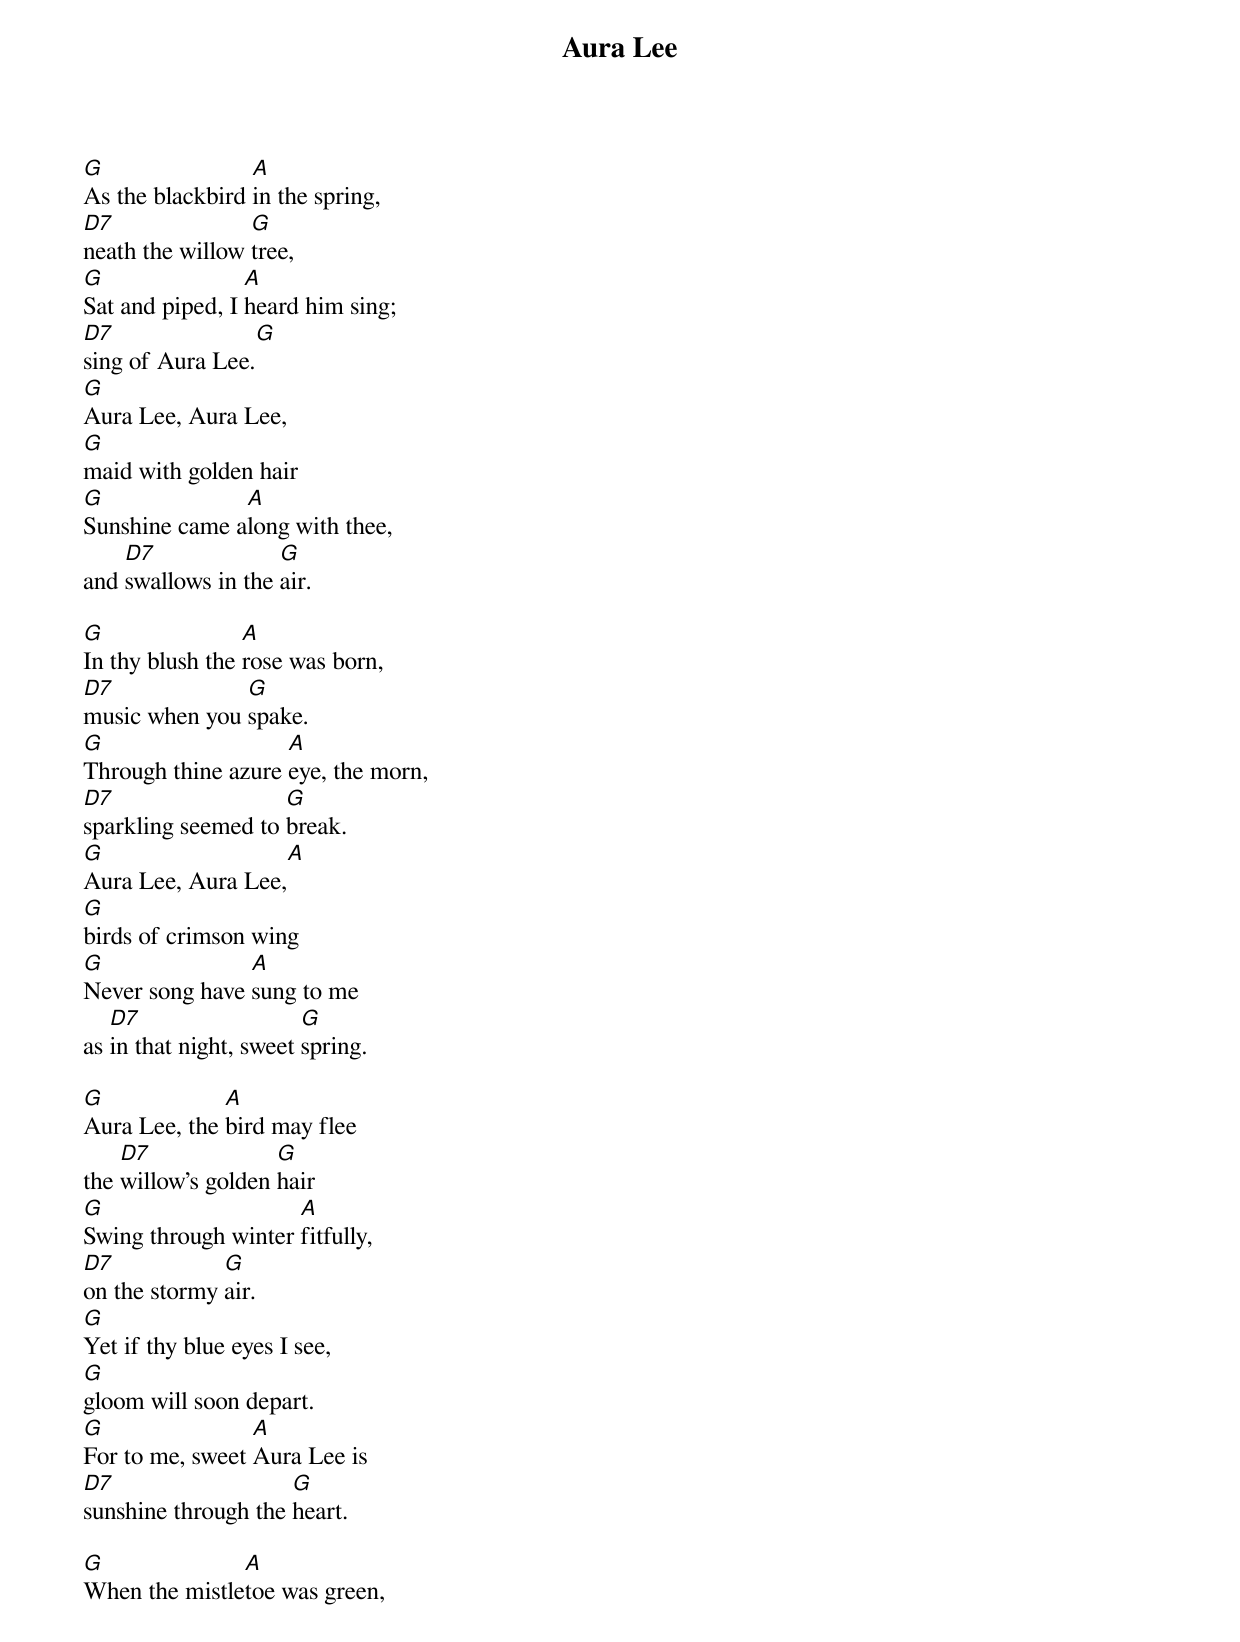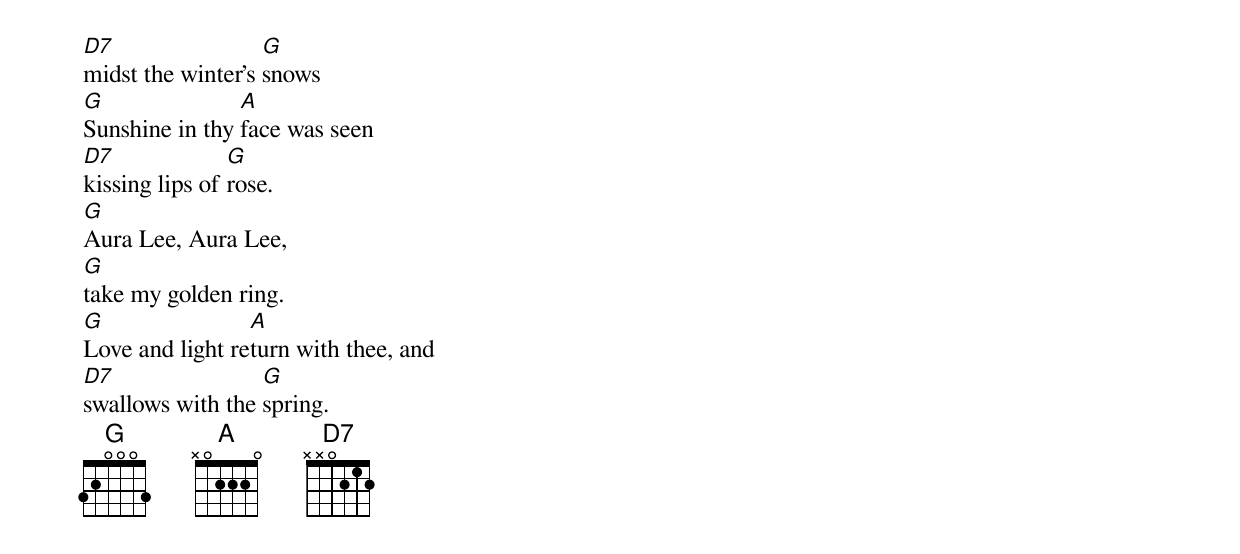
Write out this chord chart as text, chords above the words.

Aura Lee

G                A
As the blackbird in the spring,
D7               G
neath the willow tree,
G                A
Sat and piped, I heard him sing;
D7               G
sing of Aura Lee.
G
Aura Lee, Aura Lee,
G
maid with golden hair
G              A
Sunshine came along with thee,
    D7              G
and swallows in the air.

G                A
In thy blush the rose was born,
D7             G
music when you spake.
G                   A
Through thine azure eye, the morn,
D7                  G
sparkling seemed to break.
G                   A
Aura Lee, Aura Lee,
G
birds of crimson wing
G               A
Never song have sung to me
   D7                   G
as in that night, sweet spring.

G             A
Aura Lee, the bird may flee
    D7              G
the willow's golden hair
G                    A
Swing through winter fitfully,
D7            G
on the stormy air.
G
Yet if thy blue eyes I see,
G
gloom will soon depart.
G                A
For to me, sweet Aura Lee is
D7                   G
sunshine through the heart.

G              A
When the mistletoe was green,
D7                 G
midst the winter's snows
G               A
Sunshine in thy face was seen
D7              G
kissing lips of rose.
G
Aura Lee, Aura Lee,
G
take my golden ring.
G                A
Love and light return with thee, and
D7                G
swallows with the spring.
